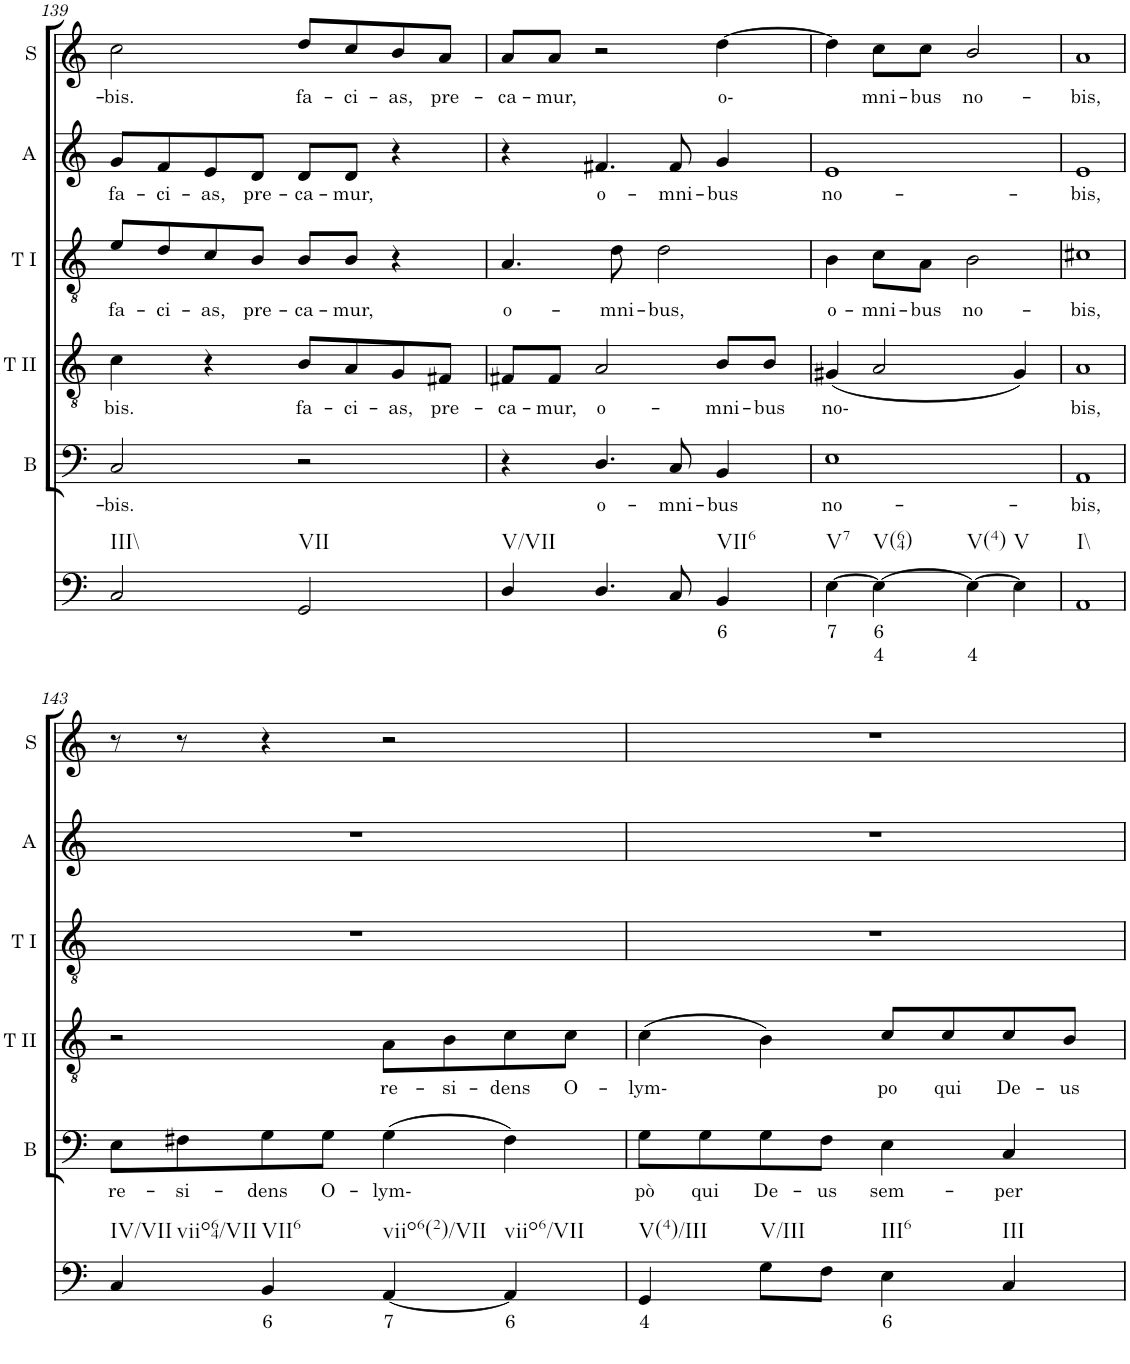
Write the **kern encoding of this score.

**kern	**text	**text	**kern	**text	**kern	**text	**kern	**text	**kern	**text	**kern	**text
*part6	*part6	*part6	*part5	*part5	*part4	*part4	*part3	*part3	*part2	*part2	*part1	*part1
*staff6	*staff6	*staff6	*staff5	*staff5	*staff4	*staff4	*staff3	*staff3	*staff2	*staff2	*staff1	*staff1
*I"Continuo	*	*	*I"Bass	*	*I"Tenor II	*	*I"Tenor I	*	*I"Alto	*	*I"Soprano	*
*	*	*	*I'B	*	*I'T II	*	*I'T I	*	*I'A	*	*I'S	*
!!LO:PB:g=z
*clefG2	*	*	*clefG2	*	*clefG2	*	*clefG2	*	*clefF4	*	*clefF4	*
*k[]	*	*	*k[]	*	*k[]	*	*k[]	*	*k[]	*	*k[]	*
*M2/2	*	*	*M2/2	*	*M2/2	*	*M2/2	*	*M2/2	*	*M2/2	*
*met(c|)	*	*	*met(c|)	*	*met(c|)	*	*met(c|)	*	*met(c|)	*	*met(c|)	*
=139	=139	=139	=139	=139	=139	=139	=139	=139	=139	=139	=139	=139
!LO:TX:b:t=III\\	!	!	!	!	!	!	!	!	!	!	!	!
!	!	!	!	!LO:LY:b	!	!LO:LY:b	!	!LO:LY:b	!	!LO:LY:b	!	!LO:LY:b
2C/	.	.	2C/	bis.	4c\	bis.	8e/L	fa-	8g/L	fa-	2cc\	bis.
!	!	!	!	!	!	!	!	!LO:LY:b	!	!LO:LY:b	!	!
.	.	.	.	.	.	.	8d/	ci-	8f/	ci-	.	.
!	!	!	!	!	!	!	!	!LO:LY:b	!	!LO:LY:b	!	!
.	.	.	.	.	4r	.	8c/	as,	8e/	as,	.	.
!	!	!	!	!	!	!	!	!LO:LY:b	!	!LO:LY:b	!	!
.	.	.	.	.	.	.	8B/J	pre-	8d/J	pre-	.	.
!LO:TX:b:t=VII	!	!	!	!	!	!	!	!	!	!	!	!
!	!	!	!	!	!	!LO:LY:b	!	!LO:LY:b	!	!LO:LY:b	!	!LO:LY:b
2GG/	.	.	2r	.	8B/L	fa-	8B/L	ca-	8d/L	ca-	8dd/L	fa-
!	!	!	!	!	!	!LO:LY:b	!	!LO:LY:b	!	!LO:LY:b	!	!LO:LY:b
.	.	.	.	.	8A/	ci-	8B/J	mur,	8d/J	mur,	8cc/	ci-
!	!	!	!	!	!	!LO:LY:b	!	!	!	!	!	!LO:LY:b
.	.	.	.	.	8G/	as,	4r	.	4r	.	8b/	as,
!	!	!	!	!	!	!LO:LY:b	!	!	!	!	!	!LO:LY:b
.	.	.	.	.	8F#X/J	pre-	.	.	.	.	8a/J	pre-
=140	=140	=140	=140	=140	=140	=140	=140	=140	=140	=140	=140	=140
!LO:TX:b:t=V/VII	!	!	!	!	!	!	!	!	!	!	!	!
!	!	!	!	!	!	!LO:LY:b	!	!LO:LY:b	!	!	!	!LO:LY:b
4D/	.	.	4r	.	8F#X/L	ca-	4.A/	o-	4r	.	8a/L	ca-
!	!	!	!	!	!	!LO:LY:b	!	!	!	!	!	!LO:LY:b
.	.	.	.	.	8F#/J	mur,	.	.	.	.	8a/J	mur,
!	!	!	!	!LO:LY:b	!	!LO:LY:b	!	!	!	!LO:LY:b	!	!
4.D/	.	.	4.D/	o-	2A/	o-	.	.	4.f#X/	o-	2r	.
!	!	!	!	!	!	!	!	!LO:LY:b	!	!	!	!
.	.	.	.	.	.	.	8d\	mni-	.	.	.	.
!	!	!	!	!	!	!	!	!LO:LY:b	!	!	!	!
.	.	.	.	.	.	.	2d\	bus,	.	.	.	.
!	!	!	!	!LO:LY:b	!	!	!	!	!	!LO:LY:b	!	!
8C/	.	.	8C/	mni-	.	.	.	.	8f#/	mni-	.	.
!LO:TX:b:t=VII6	!	!	!	!	!	!	!	!	!	!	!	!
!	!LO:LY:b	!	!	!LO:LY:b	!	!LO:LY:b	!	!	!	!LO:LY:b	!	!LO:LY:b
4BB/	6	.	4BB/	bus	8B/L	mni-	.	.	4g/	bus	[4dd\	o-
!	!	!	!	!	!	!LO:LY:b	!	!	!	!	!	!
.	.	.	.	.	8B/J	bus	.	.	.	.	.	.
=141	=141	=141	=141	=141	=141	=141	=141	=141	=141	=141	=141	=141
!LO:TX:b:t=V7	!	!	!	!	!	!	!	!	!	!	!	!
!	!LO:LY:b	!	!	!LO:LY:b	!	!LO:LY:b	!	!LO:LY:b	!	!LO:LY:b	!	!
[4E\	7	.	1E	no-	(4G#X/	no-	4B\	o-	1e	no-	4dd\]	.
!LO:TX:b:t=V(64)	!	!	!	!	!	!	!	!	!	!	!	!
!	!LO:LY:b	!LO:LY:b	!	!	!	!	!	!LO:LY:b	!	!	!	!LO:LY:b
4E\_	6	4	.	.	2A/	.	8c\L	mni-	.	.	8cc\L	mni-
!	!	!	!	!	!	!	!	!LO:LY:b	!	!	!	!LO:LY:b
.	.	.	.	.	.	.	8A\J	bus	.	.	8cc\J	bus
!LO:TX:b:t=V(4)	!	!	!	!	!	!	!	!	!	!	!	!
!	!	!LO:LY:b	!	!	!	!	!	!LO:LY:b	!	!	!	!LO:LY:b
4E\_	.	4	.	.	.	.	2B\	no-	.	.	2b/	no-
!LO:TX:b:t=V	!	!	!	!	!	!	!	!	!	!	!	!
4E\]	.	.	.	.	4G#/)	.	.	.	.	.	.	.
=142	=142	=142	=142	=142	=142	=142	=142	=142	=142	=142	=142	=142
!LO:TX:b:t=I\\	!	!	!	!	!	!	!	!	!	!	!	!
!	!	!	!	!LO:LY:b	!	!LO:LY:b	!	!LO:LY:b	!	!LO:LY:b	!	!LO:LY:b
1AA	.	.	1AA	bis,	1A	bis,	1c#X	bis,	1e	bis,	1a	bis,
!!LO:LB:g=z
=143	=143	=143	=143	=143	=143	=143	=143	=143	=143	=143	=143	=143
!LO:TX:b:t=IV/VII	!	!	!	!	!	!	!	!	!	!	!	!
!LO:TX:b:t=viio64/VII	!	!	!	!	!	!	!	!	!	!	!	!
!	!	!	!	!LO:LY:b	!	!	!	!	!	!	!	!
4C/	.	.	8E\L	re-	2r	.	1r	.	1r	.	8r	.
!	!	!	!	!LO:LY:b	!	!	!	!	!	!	!	!
.	.	.	8F#X\	si-	.	.	.	.	.	.	8r	.
!LO:TX:b:t=VII6	!	!	!	!	!	!	!	!	!	!	!	!
!	!LO:LY:b	!	!	!LO:LY:b	!	!	!	!	!	!	!	!
4BB/	6	.	8G\	dens	.	.	.	.	.	.	4r	.
!	!	!	!	!LO:LY:b	!	!	!	!	!	!	!	!
.	.	.	8G\J	O-	.	.	.	.	.	.	.	.
!LO:TX:b:t=viio6(2)/VII	!	!	!	!	!	!	!	!	!	!	!	!
!	!LO:LY:b	!	!	!LO:LY:b	!	!LO:LY:b	!	!	!	!	!	!
[4AA/	7	.	(4G\	lym-	8A\L	re-	.	.	.	.	2r	.
!	!	!	!	!	!	!LO:LY:b	!	!	!	!	!	!
.	.	.	.	.	8B\	si-	.	.	.	.	.	.
!LO:TX:b:t=viio6/VII	!	!	!	!	!	!	!	!	!	!	!	!
!	!LO:LY:b	!	!	!	!	!LO:LY:b	!	!	!	!	!	!
4AA/]	6	.	4F#\)	.	8c\	dens	.	.	.	.	.	.
!	!	!	!	!	!	!LO:LY:b	!	!	!	!	!	!
.	.	.	.	.	8c\J	O-	.	.	.	.	.	.
=144	=144	=144	=144	=144	=144	=144	=144	=144	=144	=144	=144	=144
!LO:TX:b:t=V(4)/III	!	!	!	!	!	!	!	!	!	!	!	!
!	!LO:LY:b	!	!	!LO:LY:b	!	!LO:LY:b	!	!	!	!	!	!
4GG/	4	.	8G\L	pò	(4c\	lym-	1r	.	1r	.	1r	.
!	!	!	!	!LO:LY:b	!	!	!	!	!	!	!	!
.	.	.	8G\	qui	.	.	.	.	.	.	.	.
!LO:TX:b:t=V/III	!	!	!	!	!	!	!	!	!	!	!	!
!	!	!	!	!LO:LY:b	!	!	!	!	!	!	!	!
8G\L	.	.	8G\	De-	4B\)	.	.	.	.	.	.	.
!	!	!	!	!LO:LY:b	!	!	!	!	!	!	!	!
8F\J	.	.	8F\J	us	.	.	.	.	.	.	.	.
!LO:TX:b:t=III6	!	!	!	!	!	!	!	!	!	!	!	!
!	!LO:LY:b	!	!	!LO:LY:b	!	!LO:LY:b	!	!	!	!	!	!
4E\	6	.	4E\	sem-	8c/L	po	.	.	.	.	.	.
!	!	!	!	!	!	!LO:LY:b	!	!	!	!	!	!
.	.	.	.	.	8c/	qui	.	.	.	.	.	.
!LO:TX:b:t=III	!	!	!	!	!	!	!	!	!	!	!	!
!	!	!	!	!LO:LY:b	!	!LO:LY:b	!	!	!	!	!	!
4C/	.	.	4C/	per	8c/	De-	.	.	.	.	.	.
!	!	!	!	!	!	!LO:LY:b	!	!	!	!	!	!
.	.	.	.	.	8B/J	us	.	.	.	.	.	.
=	=	=	=	=	=	=	=	=	=	=	=	=
*-	*-	*-	*-	*-	*-	*-	*-	*-	*-	*-	*-	*-
